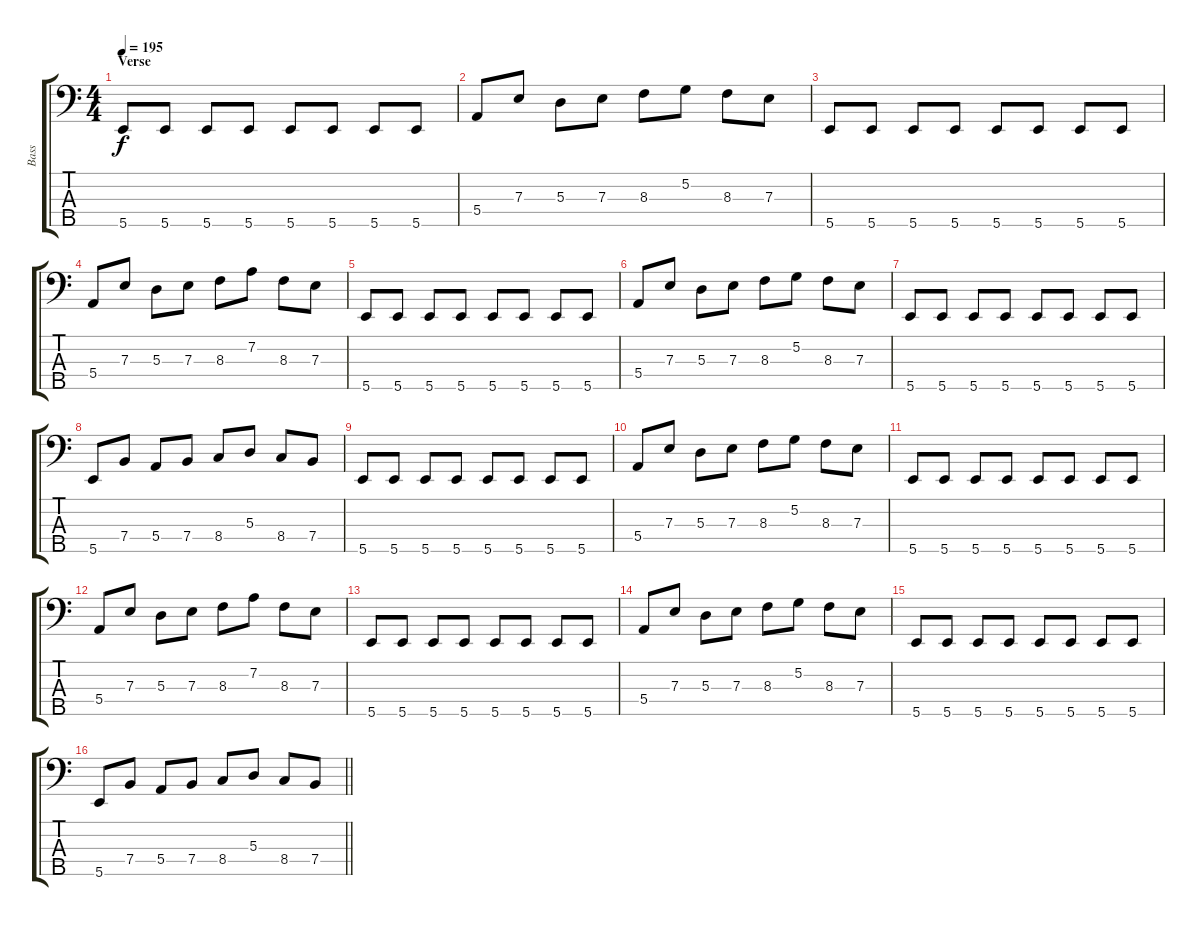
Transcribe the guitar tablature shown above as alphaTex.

\track ("Bass" "Bass") {instrument electricbasspick}
\staff {score tabs}
\tuning (G2 D2 A1 E1 B0) {hide}
\ts (4 4)
\section ("" "Verse")
\tempo 195
\clef f4
\ks c
5.5.8{dy f} 5.5.8 5.5.8 5.5.8 5.5.8 5.5.8 5.5.8 5.5.8 |
5.4.8 7.3.8 5.3.8 7.3.8 8.3.8 5.2.8 8.3.8 7.3.8 |
5.5.8 5.5.8 5.5.8 5.5.8 5.5.8 5.5.8 5.5.8 5.5.8 |
5.4.8 7.3.8 5.3.8 7.3.8 8.3.8 7.2.8 8.3.8 7.3.8 |
5.5.8 5.5.8 5.5.8 5.5.8 5.5.8 5.5.8 5.5.8 5.5.8 |
5.4.8 7.3.8 5.3.8 7.3.8 8.3.8 5.2.8 8.3.8 7.3.8 |
5.5.8 5.5.8 5.5.8 5.5.8 5.5.8 5.5.8 5.5.8 5.5.8 |
5.5.8 7.4.8 5.4.8 7.4.8 8.4.8 5.3.8 8.4.8 7.4.8 |
5.5.8 5.5.8 5.5.8 5.5.8 5.5.8 5.5.8 5.5.8 5.5.8 |
5.4.8 7.3.8 5.3.8 7.3.8 8.3.8 5.2.8 8.3.8 7.3.8 |
5.5.8 5.5.8 5.5.8 5.5.8 5.5.8 5.5.8 5.5.8 5.5.8 |
5.4.8 7.3.8 5.3.8 7.3.8 8.3.8 7.2.8 8.3.8 7.3.8 |
5.5.8 5.5.8 5.5.8 5.5.8 5.5.8 5.5.8 5.5.8 5.5.8 |
5.4.8 7.3.8 5.3.8 7.3.8 8.3.8 5.2.8 8.3.8 7.3.8 |
5.5.8 5.5.8 5.5.8 5.5.8 5.5.8 5.5.8 5.5.8 5.5.8 |
\barLineRight lightlight
5.5.8 7.4.8 5.4.8 7.4.8 8.4.8 5.3.8 8.4.8 7.4.8
